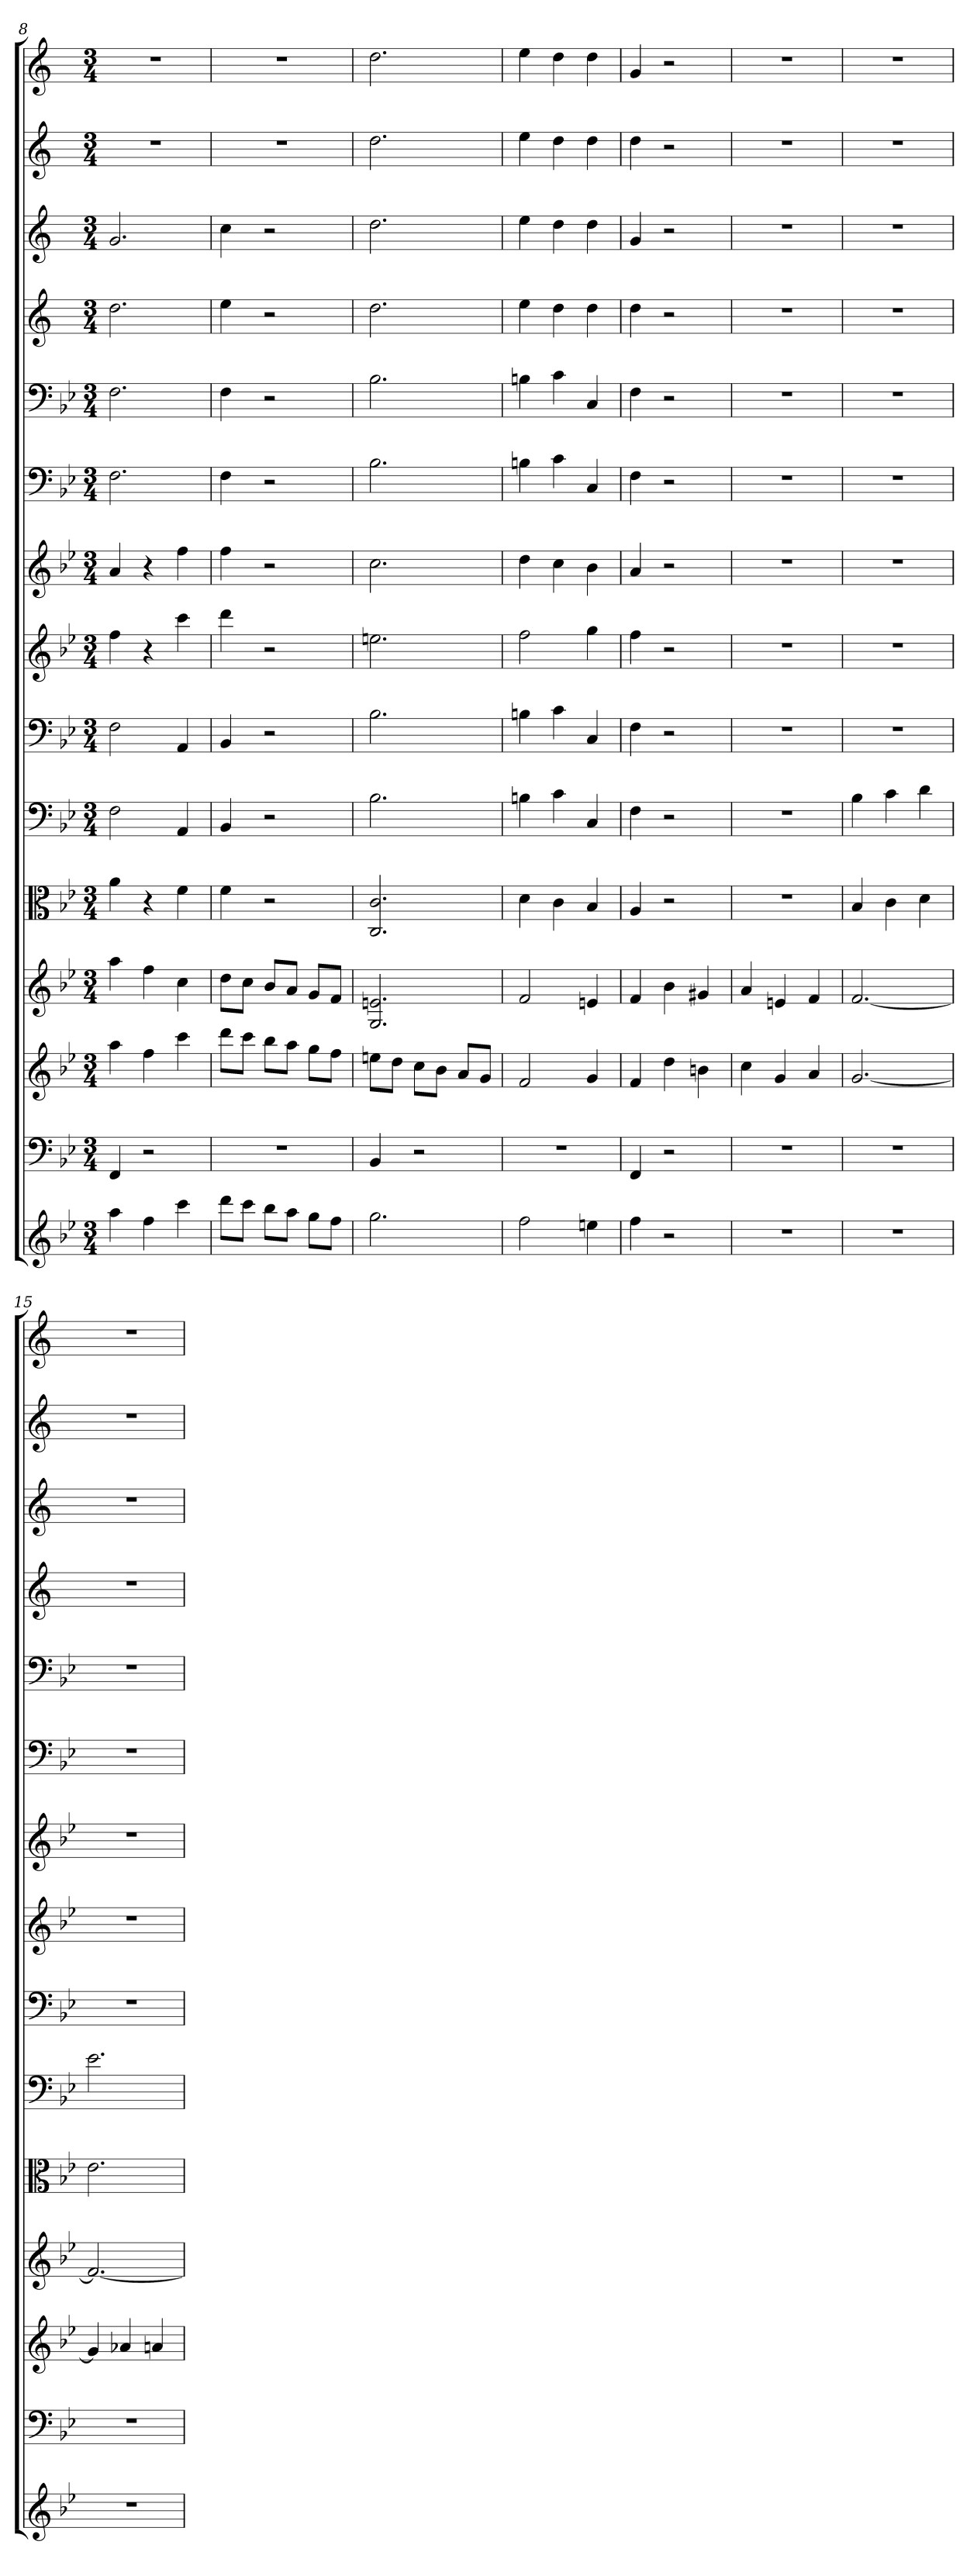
**kern	**kern	**kern	**kern	**kern	**kern	**kern	**kern	**kern	**kern	**kern	**kern	**kern	**kern	**kern
*part15	*part14	*part13	*part12	*part11	*part10	*part9	*part8	*part7	*part6	*part5	*part4	*part3	*part2	*part1
*staff15	*staff14	*staff13	*staff12	*staff11	*staff10	*staff9	*staff8	*staff7	*staff6	*staff5	*staff4	*staff3	*staff2	*staff1
*	*clefF4	*	*	*clefC3	*clefF4	*clefF4	*	*	*clefF4	*clefF4	*	*	*	*
*k[b-e-]	*k[b-e-]	*k[b-e-]	*k[b-e-]	*k[b-e-]	*k[b-e-]	*k[b-e-]	*k[b-e-]	*k[b-e-]	*k[b-e-]	*k[b-e-]	*k[]	*k[]	*k[]	*k[]
*M3/4	*M3/4	*M3/4	*M3/4	*M3/4	*M3/4	*M3/4	*M3/4	*M3/4	*M3/4	*M3/4	*M3/4	*M3/4	*M3/4	*M3/4
=8	=8	=8	=8	=8	=8	=8	=8	=8	=8	=8	=8	=8	=8	=8
4aa	4FF	4aa	4aa	4a	2F	2F	4ff	4a	2.F	2.F	2.dd	2.g	2.r	2.r
4ff	2r	4ff	4ff	4r	.	.	4r	4r	.	.	.	.	.	.
4ccc	.	4ccc	4cc	4f	4AA	4AA	4ccc	4ff	.	.	.	.	.	.
=9	=9	=9	=9	=9	=9	=9	=9	=9	=9	=9	=9	=9	=9	=9
8dddL	2.r	8dddL	8ddL	4f	4BB-	4BB-	4ddd	4ff	4F	4F	4ee	4cc	2.r	2.r
8cccJ	.	8cccJ	8ccJ	.	.	.	.	.	.	.	.	.	.	.
8bb-L	.	8bb-L	8b-L	2r	2r	2r	2r	2r	2r	2r	2r	2r	.	.
8aaJ	.	8aaJ	8aJ	.	.	.	.	.	.	.	.	.	.	.
8ggL	.	8ggL	8gL	.	.	.	.	.	.	.	.	.	.	.
8ffJ	.	8ffJ	8fJ	.	.	.	.	.	.	.	.	.	.	.
=10	=10	=10	=10	=10	=10	=10	=10	=10	=10	=10	=10	=10	=10	=10
2.gg	4BB-	8eenL	2.G 2.en	2.C 2.c	2.B-	2.B-	2.een	2.cc	2.B-	2.B-	2.dd	2.dd	2.dd	2.dd
.	.	8ddJ	.	.	.	.	.	.	.	.	.	.	.	.
.	2r	8ccL	.	.	.	.	.	.	.	.	.	.	.	.
.	.	8b-J	.	.	.	.	.	.	.	.	.	.	.	.
.	.	8aL	.	.	.	.	.	.	.	.	.	.	.	.
.	.	8gJ	.	.	.	.	.	.	.	.	.	.	.	.
=11	=11	=11	=11	=11	=11	=11	=11	=11	=11	=11	=11	=11	=11	=11
2ff	2.r	2f	2f	4d	4Bn	4Bn	2ff	4dd	4Bn	4Bn	4ee	4ee	4ee	4ee
.	.	.	.	4c	4c	4c	.	4cc	4c	4c	4dd	4dd	4dd	4dd
4een	.	4g	4en	4B-	4C	4C	4gg	4b-	4C	4C	4dd	4dd	4dd	4dd
=12	=12	=12	=12	=12	=12	=12	=12	=12	=12	=12	=12	=12	=12	=12
4ff	4FF	4f	4f	4A	4F	4F	4ff	4a	4F	4F	4dd	4g	4dd	4g
2r	2r	4dd	4b-	2r	2r	2r	2r	2r	2r	2r	2r	2r	2r	2r
.	.	4bn	4g#X	.	.	.	.	.	.	.	.	.	.	.
=13	=13	=13	=13	=13	=13	=13	=13	=13	=13	=13	=13	=13	=13	=13
2.r	2.r	4cc	4a	2.r	2.r	2.r	2.r	2.r	2.r	2.r	2.r	2.r	2.r	2.r
.	.	4g	4en	.	.	.	.	.	.	.	.	.	.	.
.	.	4a	4f	.	.	.	.	.	.	.	.	.	.	.
=14	=14	=14	=14	=14	=14	=14	=14	=14	=14	=14	=14	=14	=14	=14
2.r	2.r	[2.g	[2.f	4B-	4B-	2.r	2.r	2.r	2.r	2.r	2.r	2.r	2.r	2.r
.	.	.	.	4c	4c	.	.	.	.	.	.	.	.	.
.	.	.	.	4d	4d	.	.	.	.	.	.	.	.	.
=15	=15	=15	=15	=15	=15	=15	=15	=15	=15	=15	=15	=15	=15	=15
2.r	2.r	4g]	2.f_	2.e-	2.e-	2.r	2.r	2.r	2.r	2.r	2.r	2.r	2.r	2.r
.	.	4a-X	.	.	.	.	.	.	.	.	.	.	.	.
.	.	4an	.	.	.	.	.	.	.	.	.	.	.	.
=	=	=	=	=	=	=	=	=	=	=	=	=	=	=
*-	*-	*-	*-	*-	*-	*-	*-	*-	*-	*-	*-	*-	*-	*-
